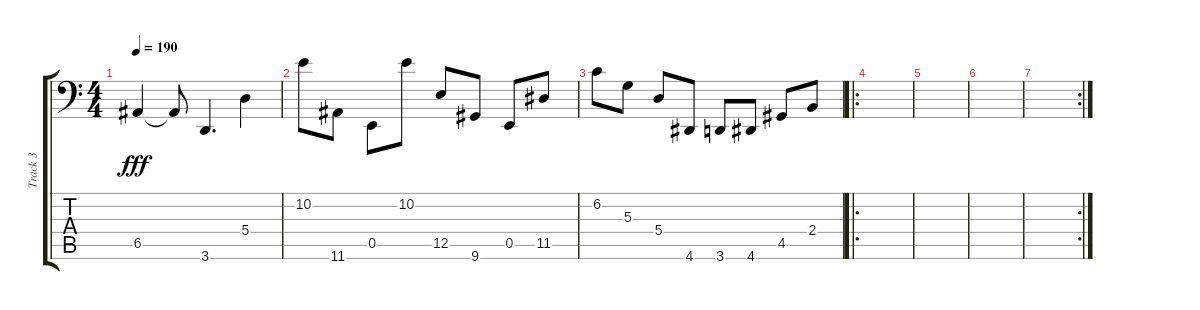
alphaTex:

\track ("Track 3" "Track 3") {instrument slapbass1}
\staff {score tabs}
\tuning (B2 Gb2 D2 A1 E1 B0) {hide}
\ts (4 4)
\tempo 190
\clef f4
\ks c
6.5.4{dy fff} 6.5{t}.8 3.6.4{d} 5.4.4 |
10.2.8 11.6.8 0.5.8 10.2.8 12.5.8 9.6.8 0.5.8 11.5.8 |
6.2.8 5.3.8 5.4.8 4.6.8 3.6.8 4.6.8 4.5.8 2.4.8 |
\ro
|
|
|
\rc 2
